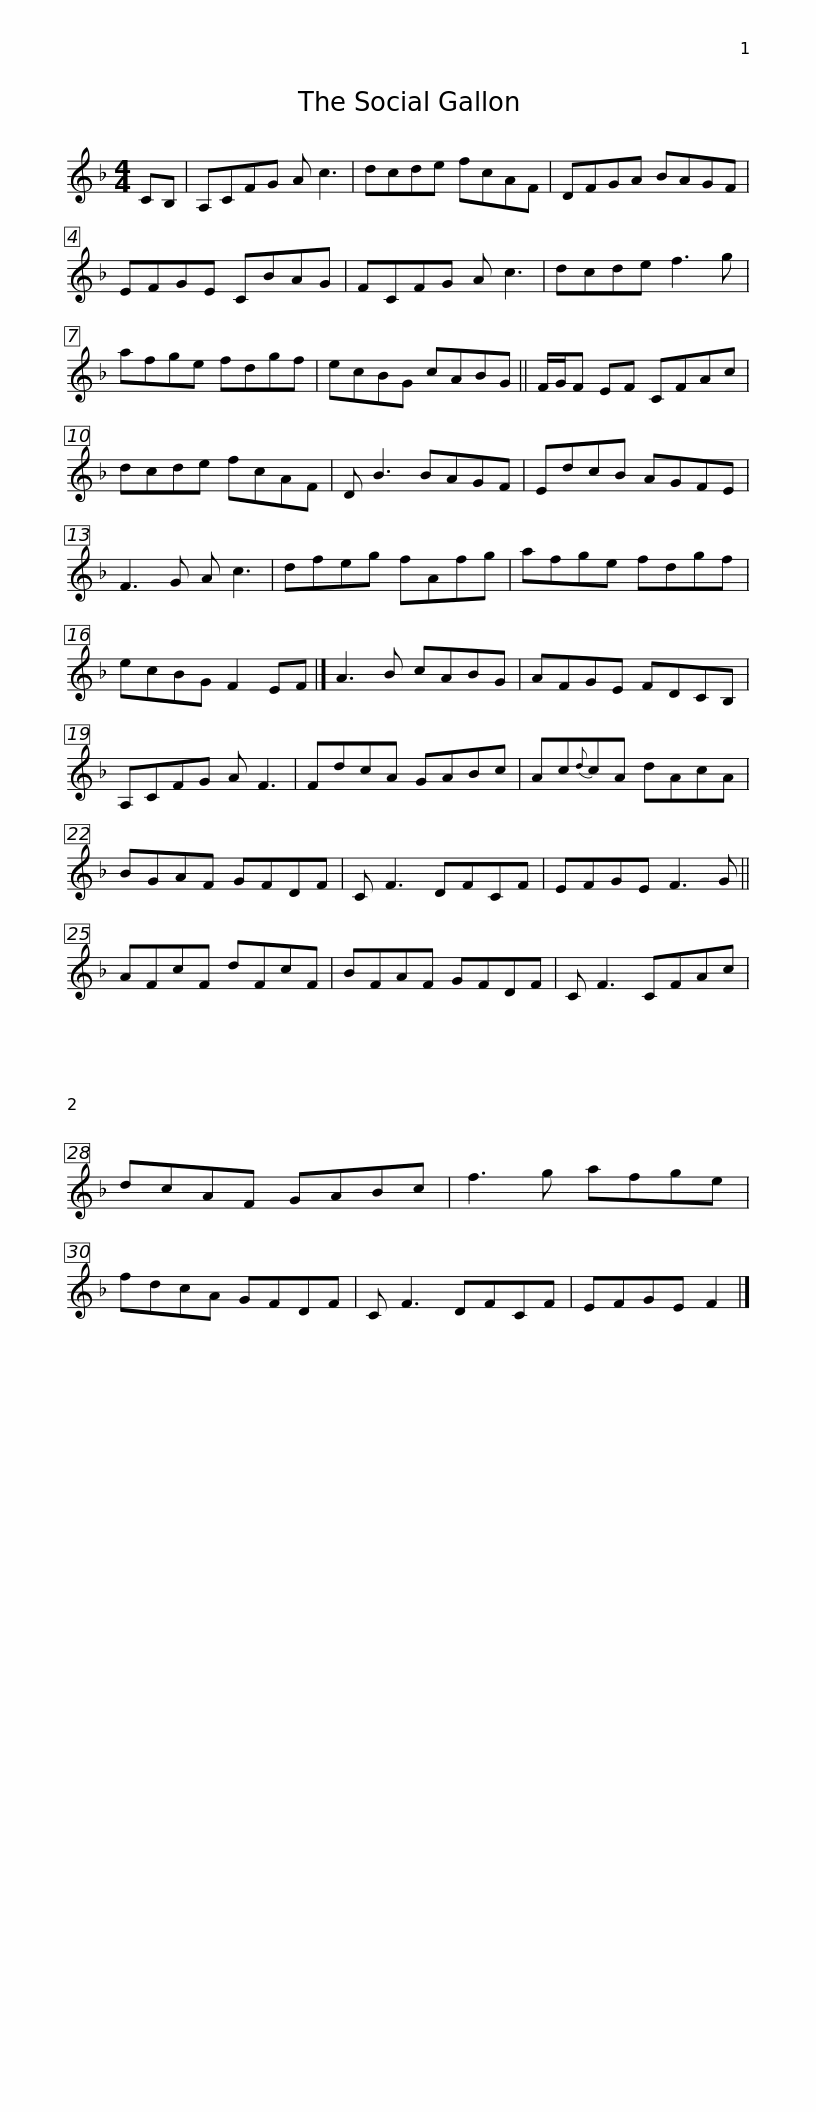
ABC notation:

X:1
L:1/8
M:4/4
I:linebreak $
K:F
V:1 treble
V:1
 CB, | A,CFG A c3 | dcde fcAF | DFGA BAGF | EFGE CBAG | %5
 FCFG A c3 |$ dcde f3 g | afge fdgf | ecBG cABG || F/G/F EF CFAc | %10
 dcde fcAF | D B3 BAGF |$ EdcB AGFE | F3 G A c3 | dfeg fAfg | %15
 afge fdgf | ecBG F2 EF |] A3 B cABG |$ AFGE FDCB, | A,CFG A F3 | %20
 FdcA GABc | Ac{d}cA dAcA | BGAF GFDF |$ C F3 DFCF | EFGE F3 G || %25
 AFcF dFcF | BFAF GFDF | C F3 CFAc | dcAF GABc |$ f3 g afge | %30
 fdcA GFDF | C F3 DFCF | EFGE F2 |] %33
